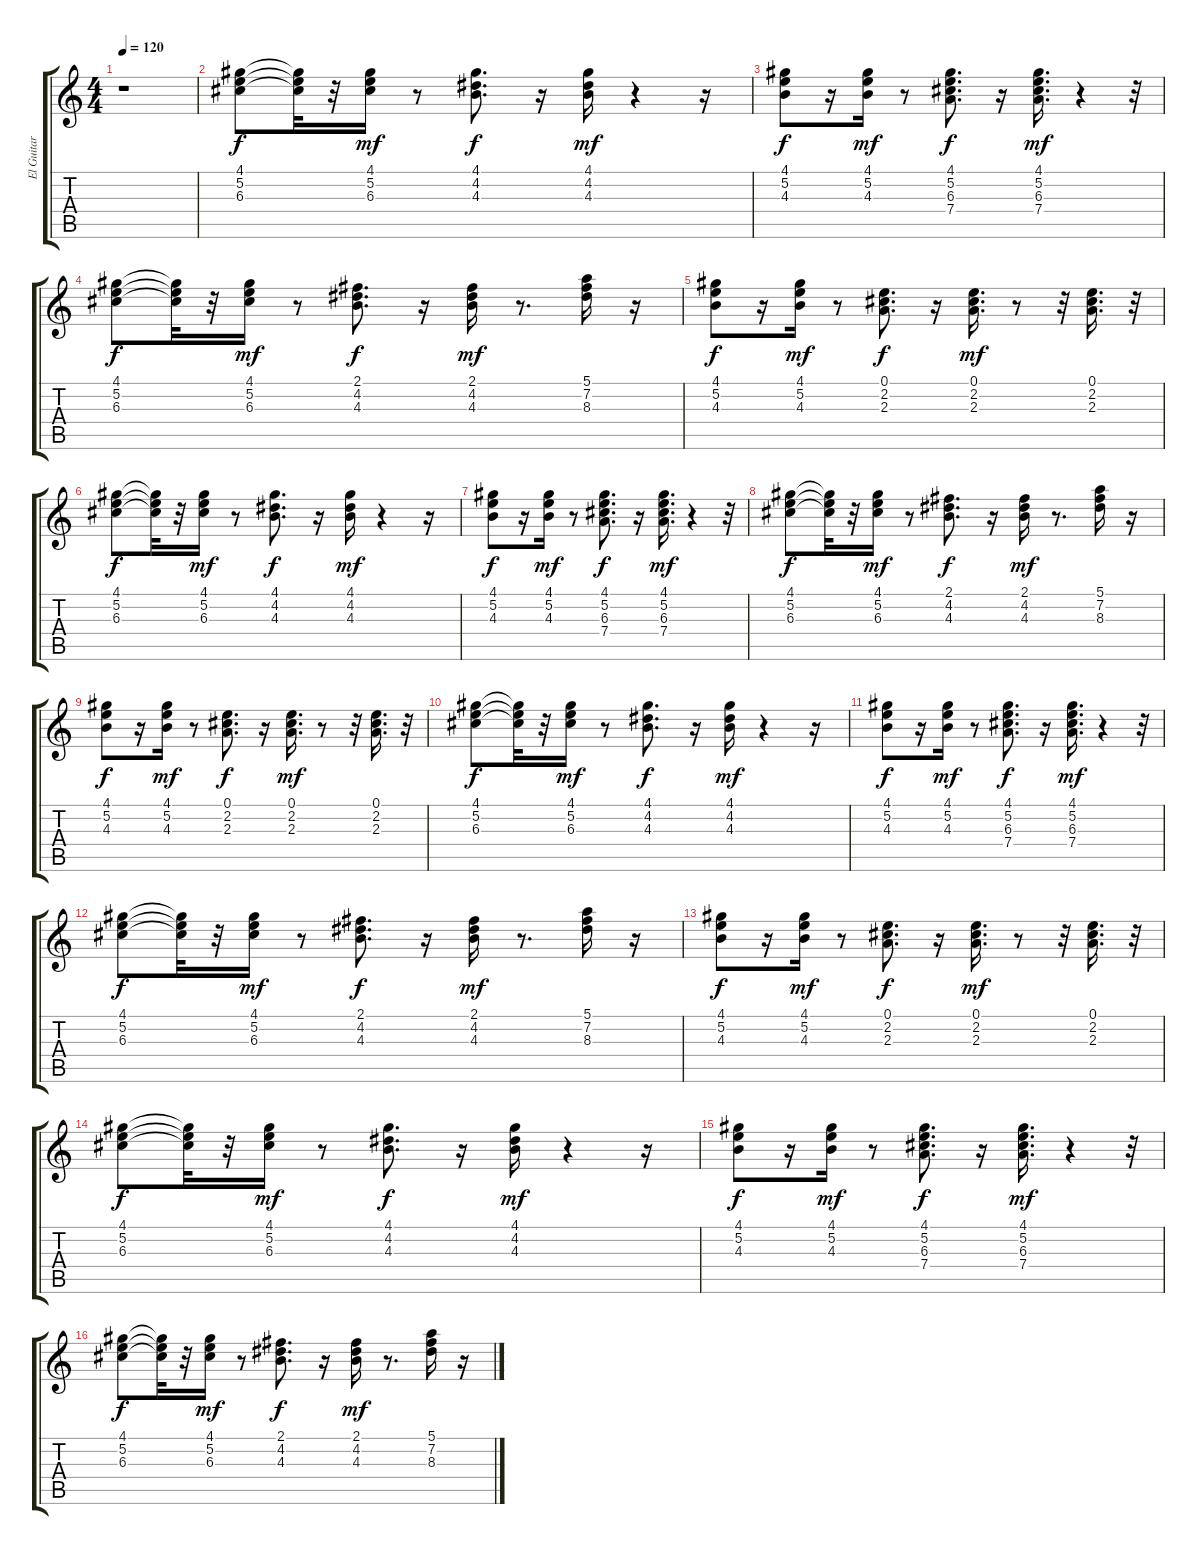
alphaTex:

\track ("El Guitar " "El Guitar ") {instrument electricguitarjazz}
\staff {score tabs}
\tuning (E4 B3 G3 D3 A2 E2) {hide}
\ts (4 4)
\tempo 120
\clef g2
\ks c
r.1{dy f} |
(4.1 5.2 6.3).8 (4.1{t} 5.2{t} 6.3{t}).32 r.32 (4.1 5.2 6.3).16{dy mf} r.8 (4.1 4.2 4.3).8{d dy f} r.16 (4.1 4.2 4.3).16{dy mf} r.4 r.16 |
(4.1 5.2 4.3).8{dy f} r.16 (4.1 5.2 4.3).16{dy mf} r.8 (4.1 5.2 6.3 7.4).8{d dy f} r.16 (4.1 5.2 6.3 7.4).16{d dy mf} r.4 r.32 |
(4.1 5.2 6.3).8{dy f} (4.1{t} 5.2{t} 6.3{t}).32 r.32 (4.1 5.2 6.3).16{dy mf} r.8 (2.1 4.2 4.3).8{d dy f} r.16 (2.1 4.2 4.3).16{dy mf} r.8{d} (5.1 7.2 8.3).16 r.16 |
(4.1 5.2 4.3).8{dy f} r.16 (4.1 5.2 4.3).16{dy mf} r.8 (0.1 2.2 2.3).8{d dy f} r.16 (0.1 2.2 2.3).16{d dy mf} r.8 r.32 (0.1 2.2 2.3).16{d} r.32 |
(4.1 5.2 6.3).8{dy f} (4.1{t} 5.2{t} 6.3{t}).32 r.32 (4.1 5.2 6.3).16{dy mf} r.8 (4.1 4.2 4.3).8{d dy f} r.16 (4.1 4.2 4.3).16{dy mf} r.4 r.16 |
(4.1 5.2 4.3).8{dy f} r.16 (4.1 5.2 4.3).16{dy mf} r.8 (4.1 5.2 6.3 7.4).8{d dy f} r.16 (4.1 5.2 6.3 7.4).16{d dy mf} r.4 r.32 |
(4.1 5.2 6.3).8{dy f} (4.1{t} 5.2{t} 6.3{t}).32 r.32 (4.1 5.2 6.3).16{dy mf} r.8 (2.1 4.2 4.3).8{d dy f} r.16 (2.1 4.2 4.3).16{dy mf} r.8{d} (5.1 7.2 8.3).16 r.16 |
(4.1 5.2 4.3).8{dy f} r.16 (4.1 5.2 4.3).16{dy mf} r.8 (0.1 2.2 2.3).8{d dy f} r.16 (0.1 2.2 2.3).16{d dy mf} r.8 r.32 (0.1 2.2 2.3).16{d} r.32 |
(4.1 5.2 6.3).8{dy f} (4.1{t} 5.2{t} 6.3{t}).32 r.32 (4.1 5.2 6.3).16{dy mf} r.8 (4.1 4.2 4.3).8{d dy f} r.16 (4.1 4.2 4.3).16{dy mf} r.4 r.16 |
(4.1 5.2 4.3).8{dy f} r.16 (4.1 5.2 4.3).16{dy mf} r.8 (4.1 5.2 6.3 7.4).8{d dy f} r.16 (4.1 5.2 6.3 7.4).16{d dy mf} r.4 r.32 |
(4.1 5.2 6.3).8{dy f} (4.1{t} 5.2{t} 6.3{t}).32 r.32 (4.1 5.2 6.3).16{dy mf} r.8 (2.1 4.2 4.3).8{d dy f} r.16 (2.1 4.2 4.3).16{dy mf} r.8{d} (5.1 7.2 8.3).16 r.16 |
(4.1 5.2 4.3).8{dy f} r.16 (4.1 5.2 4.3).16{dy mf} r.8 (0.1 2.2 2.3).8{d dy f} r.16 (0.1 2.2 2.3).16{d dy mf} r.8 r.32 (0.1 2.2 2.3).16{d} r.32 |
(4.1 5.2 6.3).8{dy f} (4.1{t} 5.2{t} 6.3{t}).32 r.32 (4.1 5.2 6.3).16{dy mf} r.8 (4.1 4.2 4.3).8{d dy f} r.16 (4.1 4.2 4.3).16{dy mf} r.4 r.16 |
(4.1 5.2 4.3).8{dy f} r.16 (4.1 5.2 4.3).16{dy mf} r.8 (4.1 5.2 6.3 7.4).8{d dy f} r.16 (4.1 5.2 6.3 7.4).16{d dy mf} r.4 r.32 |
(4.1 5.2 6.3).8{dy f} (4.1{t} 5.2{t} 6.3{t}).32 r.32 (4.1 5.2 6.3).16{dy mf} r.8 (2.1 4.2 4.3).8{d dy f} r.16 (2.1 4.2 4.3).16{dy mf} r.8{d} (5.1 7.2 8.3).16 r.16
